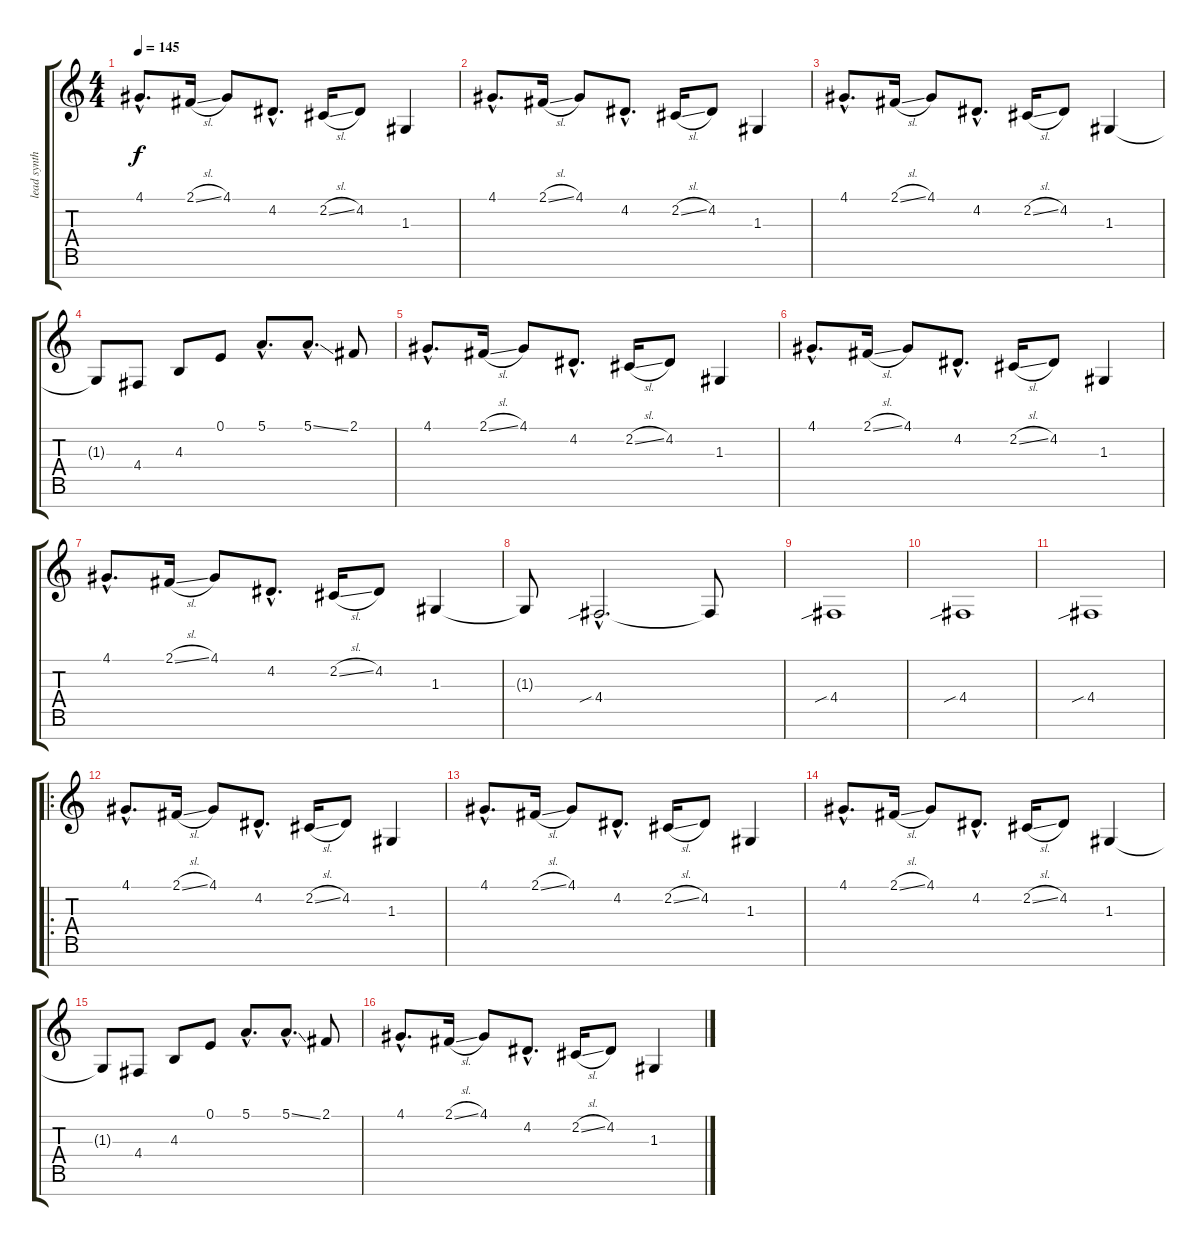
\track ("lead synth" "lead synth") {instrument lead2sawtooth}
\staff {score tabs}
\tuning (E4 B3 G3 D3 A2 E2 B1) {hide}
\ts (4 4)
\tempo 145
\clef g2
\ks c
4.1{hac}.8{d dy f} 2.1{sl}.16 4.1.8 4.2{hac}.8{d} 2.2{sl}.16 4.2.8 1.3.4 |
4.1{hac}.8{d} 2.1{sl}.16 4.1.8 4.2{hac}.8{d} 2.2{sl}.16 4.2.8 1.3.4 |
4.1{hac}.8{d} 2.1{sl}.16 4.1.8 4.2{hac}.8{d} 2.2{sl}.16 4.2.8 1.3.4 |
1.3{t}.8 4.4.8 4.3.8 0.1.8 5.1{hac}.8{d} 5.1{ss hac}.8{d} 2.1.8 |
4.1{hac}.8{d} 2.1{sl}.16 4.1.8 4.2{hac}.8{d} 2.2{sl}.16 4.2.8 1.3.4 |
4.1{hac}.8{d} 2.1{sl}.16 4.1.8 4.2{hac}.8{d} 2.2{sl}.16 4.2.8 1.3.4 |
4.1{hac}.8{d} 2.1{sl}.16 4.1.8 4.2{hac}.8{d} 2.2{sl}.16 4.2.8 1.3.4 |
1.3{t}.8 4.4{sib hac}.2{d} 4.4{t}.8 |
4.4{sib}.1 |
4.4{sib}.1 |
4.4{sib}.1 |
\ro
4.1{hac}.8{d} 2.1{sl}.16 4.1.8 4.2{hac}.8{d} 2.2{sl}.16 4.2.8 1.3.4 |
4.1{hac}.8{d} 2.1{sl}.16 4.1.8 4.2{hac}.8{d} 2.2{sl}.16 4.2.8 1.3.4 |
4.1{hac}.8{d} 2.1{sl}.16 4.1.8 4.2{hac}.8{d} 2.2{sl}.16 4.2.8 1.3.4 |
1.3{t}.8 4.4.8 4.3.8 0.1.8 5.1{hac}.8{d} 5.1{ss hac}.8{d} 2.1.8 |
4.1{hac}.8{d} 2.1{sl}.16 4.1.8 4.2{hac}.8{d} 2.2{sl}.16 4.2.8 1.3.4
